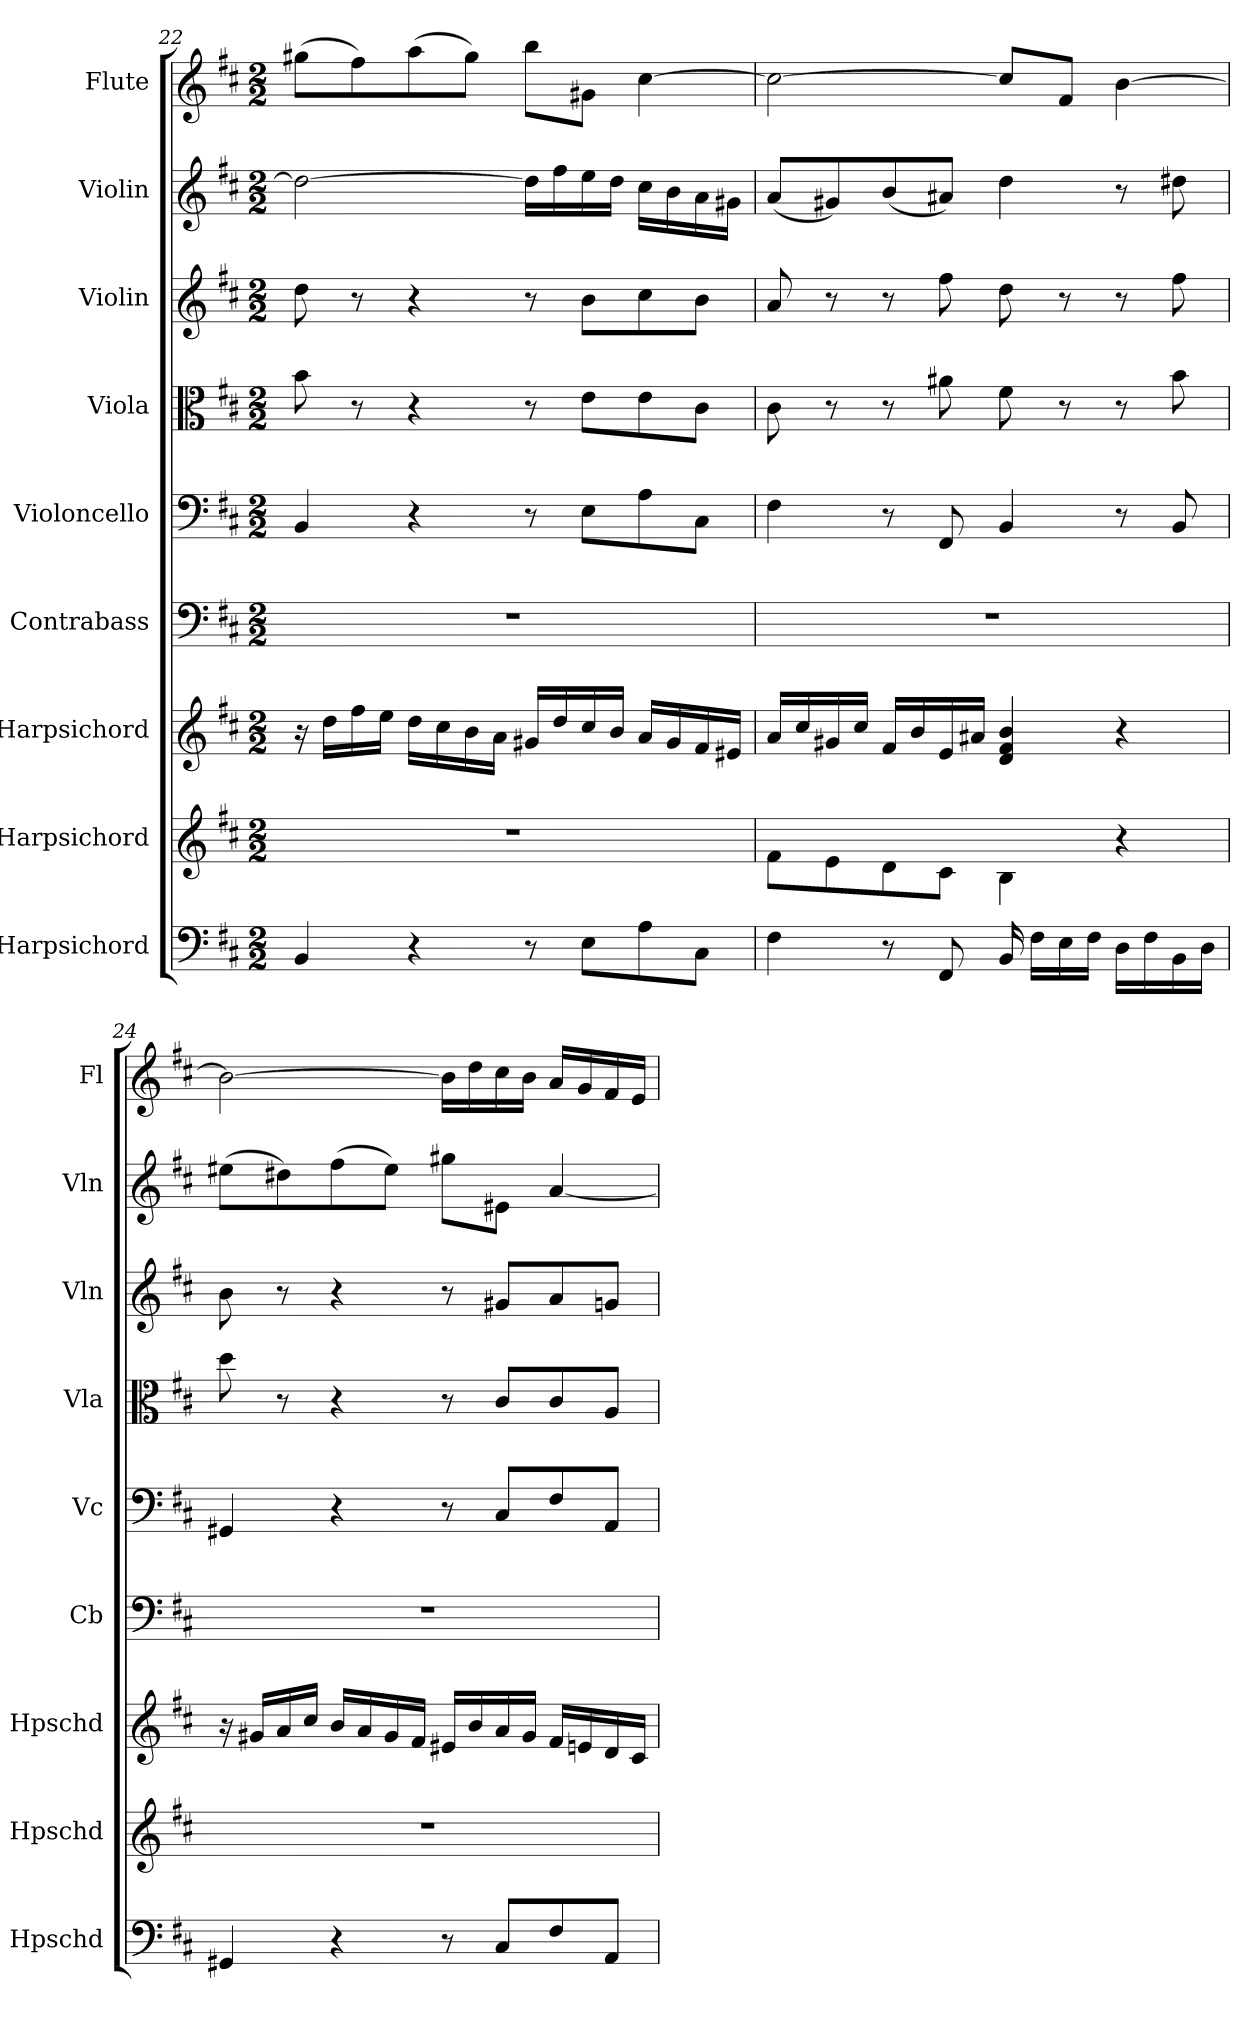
**kern	**kern	**kern	**kern	**kern	**kern	**kern	**kern	**kern
*part9	*part8	*part7	*part6	*part5	*part4	*part3	*part2	*part1
*staff9	*staff8	*staff7	*staff6	*staff5	*staff4	*staff3	*staff2	*staff1
*I"Harpsichord	*I"Harpsichord	*I"Harpsichord	*I"Contrabass	*I"Violoncello	*I"Viola	*I"Violin	*I"Violin	*I"Flute
*I'Hpschd	*I'Hpschd	*I'Hpschd	*I'Cb	*I'Vc	*I'Vla	*I'Vln	*I'Vln	*I'Fl
*clefF4	*clefG2	*clefG2	*clefF4	*clefF4	*clefC3	*clefG2	*clefG2	*clefG2
*	*	*	*ITrd7c12	*	*	*	*	*
*k[f#c#]	*k[f#c#]	*k[f#c#]	*k[f#c#]	*k[f#c#]	*k[f#c#]	*k[f#c#]	*k[f#c#]	*k[f#c#]
*D:	*D:	*D:	*D:	*D:	*D:	*D:	*D:	*D:
*M2/2	*M2/2	*M2/2	*M2/2	*M2/2	*M2/2	*M2/2	*M2/2	*M2/2
=22	=22	=22	=22	=22	=22	=22	=22	=22
4BB/	1r	16r	1r	4BB/	8b\	8dd\	2dd\_	(8gg#X\L
.	.	16dd\LL	.	.	.	.	.	.
.	.	16ff#\	.	.	8r	8r	.	8ff#\)
.	.	16ee\JJ	.	.	.	.	.	.
4r	.	16dd\LL	.	4r	4r	4r	.	(8aa\
.	.	16cc#\	.	.	.	.	.	.
.	.	16b\	.	.	.	.	.	8gg#\J)
.	.	16a\JJ	.	.	.	.	.	.
8r	.	16g#X/LL	.	8r	8r	8r	16dd\LL]	8bb\L
.	.	16dd/	.	.	.	.	16ff#\	.
8E\L	.	16cc#/	.	8E\L	8e\L	8b\L	16ee\	8g#X\J
.	.	16b/JJ	.	.	.	.	16dd\JJ	.
8A\	.	16a/LL	.	8A\	8e\	8cc#\	16cc#\LL	[4cc#\
.	.	16g#/	.	.	.	.	16b\	.
8C#\J	.	16f#/	.	8C#\J	8c#\J	8b\J	16a\	.
.	.	16e#X/JJ	.	.	.	.	16g#X\JJ	.
=23	=23	=23	=23	=23	=23	=23	=23	=23
4F#\	8f#\L	16a/LL	1r	4F#\	8c#\	8a/	(8a/L	2cc#\_
.	.	16cc#/	.	.	.	.	.	.
.	8e\	16g#X/	.	.	8r	8r	8g#X/)	.
.	.	16cc#/JJ	.	.	.	.	.	.
8r	8d\	16f#/LL	.	8r	8r	8r	(8b/	.
.	.	16b/	.	.	.	.	.	.
8FF#/	8c#\J	16e/	.	8FF#/	8a#X\	8ff#\	8a#X/J)	.
.	.	16a#X/JJ	.	.	.	.	.	.
16BB/	4B\	4b/ 4f#/ 4d/	.	4BB/	8f#\	8dd\	4dd\	8cc#/L]
16F#\LL	.	.	.	.	.	.	.	.
16E\	.	.	.	.	8r	8r	.	8f#/J
16F#\JJ	.	.	.	.	.	.	.	.
16D\LL	4r	4r	.	8r	8r	8r	8r	[4b\
16F#\	.	.	.	.	.	.	.	.
16BB\	.	.	.	8BB/	8b\	8ff#\	8dd#X\	.
16D\JJ	.	.	.	.	.	.	.	.
=24	=24	=24	=24	=24	=24	=24	=24	=24
4GG#X/	1r	16r	1r	4GG#X/	8dd\	8b\	(8ee#X\L	2b\_
.	.	16g#X/LL	.	.	.	.	.	.
.	.	16a/	.	.	8r	8r	8dd#X\)	.
.	.	16cc#/JJ	.	.	.	.	.	.
4r	.	16b/LL	.	4r	4r	4r	(8ff#\	.
.	.	16a/	.	.	.	.	.	.
.	.	16g#/	.	.	.	.	8ee#\J)	.
.	.	16f#/JJ	.	.	.	.	.	.
8r	.	16e#X/LL	.	8r	8r	8r	8gg#X\L	16b\LL]
.	.	16b/	.	.	.	.	.	16dd\
8C#/L	.	16a/	.	8C#/L	8c#/L	8g#X/L	8e#X\J	16cc#\
.	.	16g#/JJ	.	.	.	.	.	16b\JJ
8F#/	.	16f#/LL	.	8F#/	8c#/	8a/	[4a/	16a/LL
.	.	16en/	.	.	.	.	.	16g/
8AA/J	.	16d/	.	8AA/J	8A/J	8gn/J	.	16f#/
.	.	16c#/JJ	.	.	.	.	.	16e/JJ
=	=	=	=	=	=	=	=	=
*-	*-	*-	*-	*-	*-	*-	*-	*-
